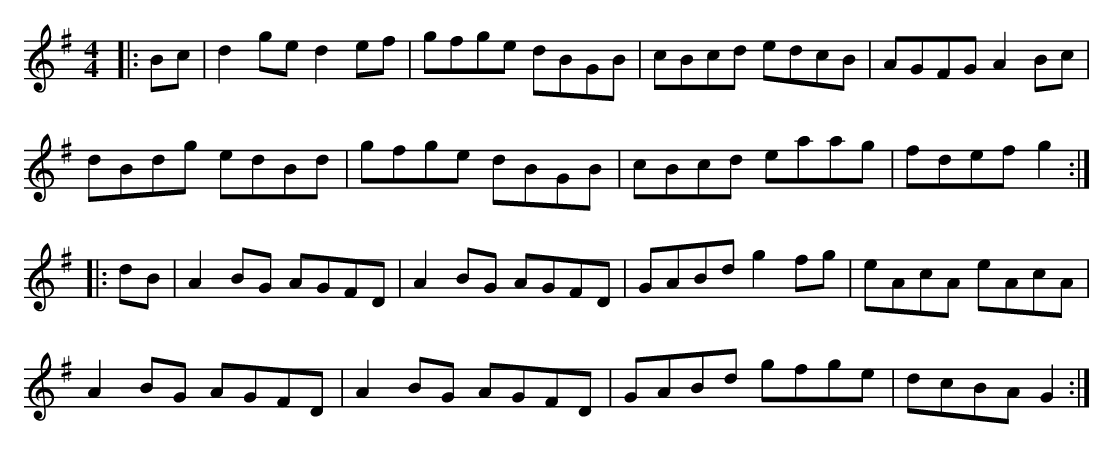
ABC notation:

X:1
M:4/4
K:G
|:Bc|d2ge d2ef|gfge dBGB|cBcd edcB|AGFG A2Bc|
dBdg edBd|gfge dBGB|cBcd eaag|fdef g2:|
|:dB|A2BG AGFD|A2BG AGFD|GABd g2 fg|eAcA eAcA|
A2BG AGFD|A2BG AGFD|GABd gfge|dcBA G2:|
